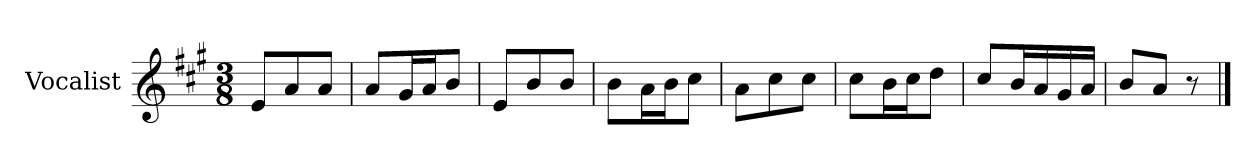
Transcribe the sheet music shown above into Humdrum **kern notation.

**kern
*part1
*staff1
*I"Vocalist
*k[f#c#g#]
*A:
*M3/8
=1
8eL
8a
8aJ
=2
8aL
16g#L
16aJ
8bJ
=3
8eL
8b
8bJ
=4
8bL
16aL
16bJ
8cc#J
=5
8aL
8cc#
8cc#J
=6
8cc#L
16bL
16cc#J
8ddJ
=7
8cc#L
16bL
16a
16g#
16aJJ
=8
8bL
8aJ
8r
==
*-
